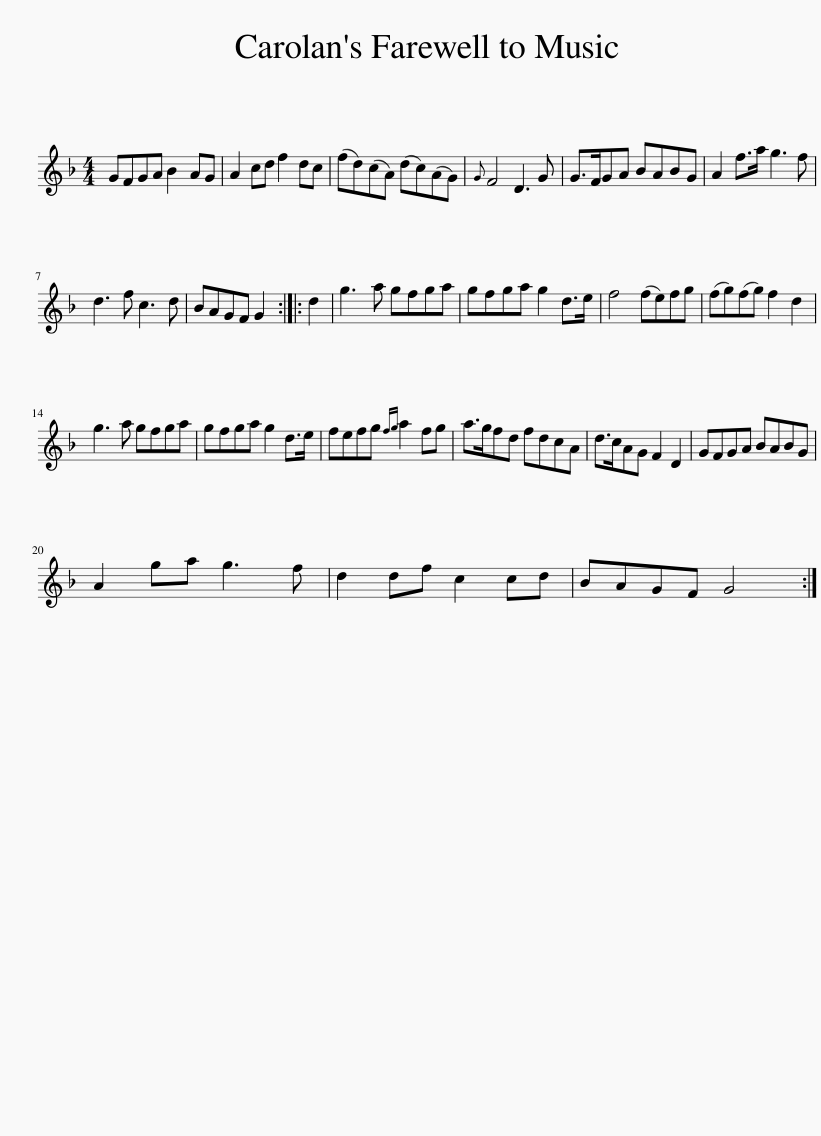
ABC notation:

X:1
L:1/8
M:4/4
I:linebreak $
K:F
V:1 treble
V:1
 GFGA B2 AG | A2 cd f2 dc | (fd)(cA) (dc)(AG) |{G} F4 D3 G | G>FGA BABG | %5
 A2 f>a g3 f |$ d3 f c3 d | BAGF G2 :: d2 | g3 a gfga | %10
 gfga g2 d>e | f4 (fe)fg | (fg)(fg) f2 d2 |$ g3 a gfga | gfga g2 d>e | %15
 fefg{fg} a2 fg | a>gfd fdcA | d>cAG F2 D2 | GFGA BABG |$ A2 ga g3 f | %20
 d2 df c2 cd | BAGF G4 :| %22
